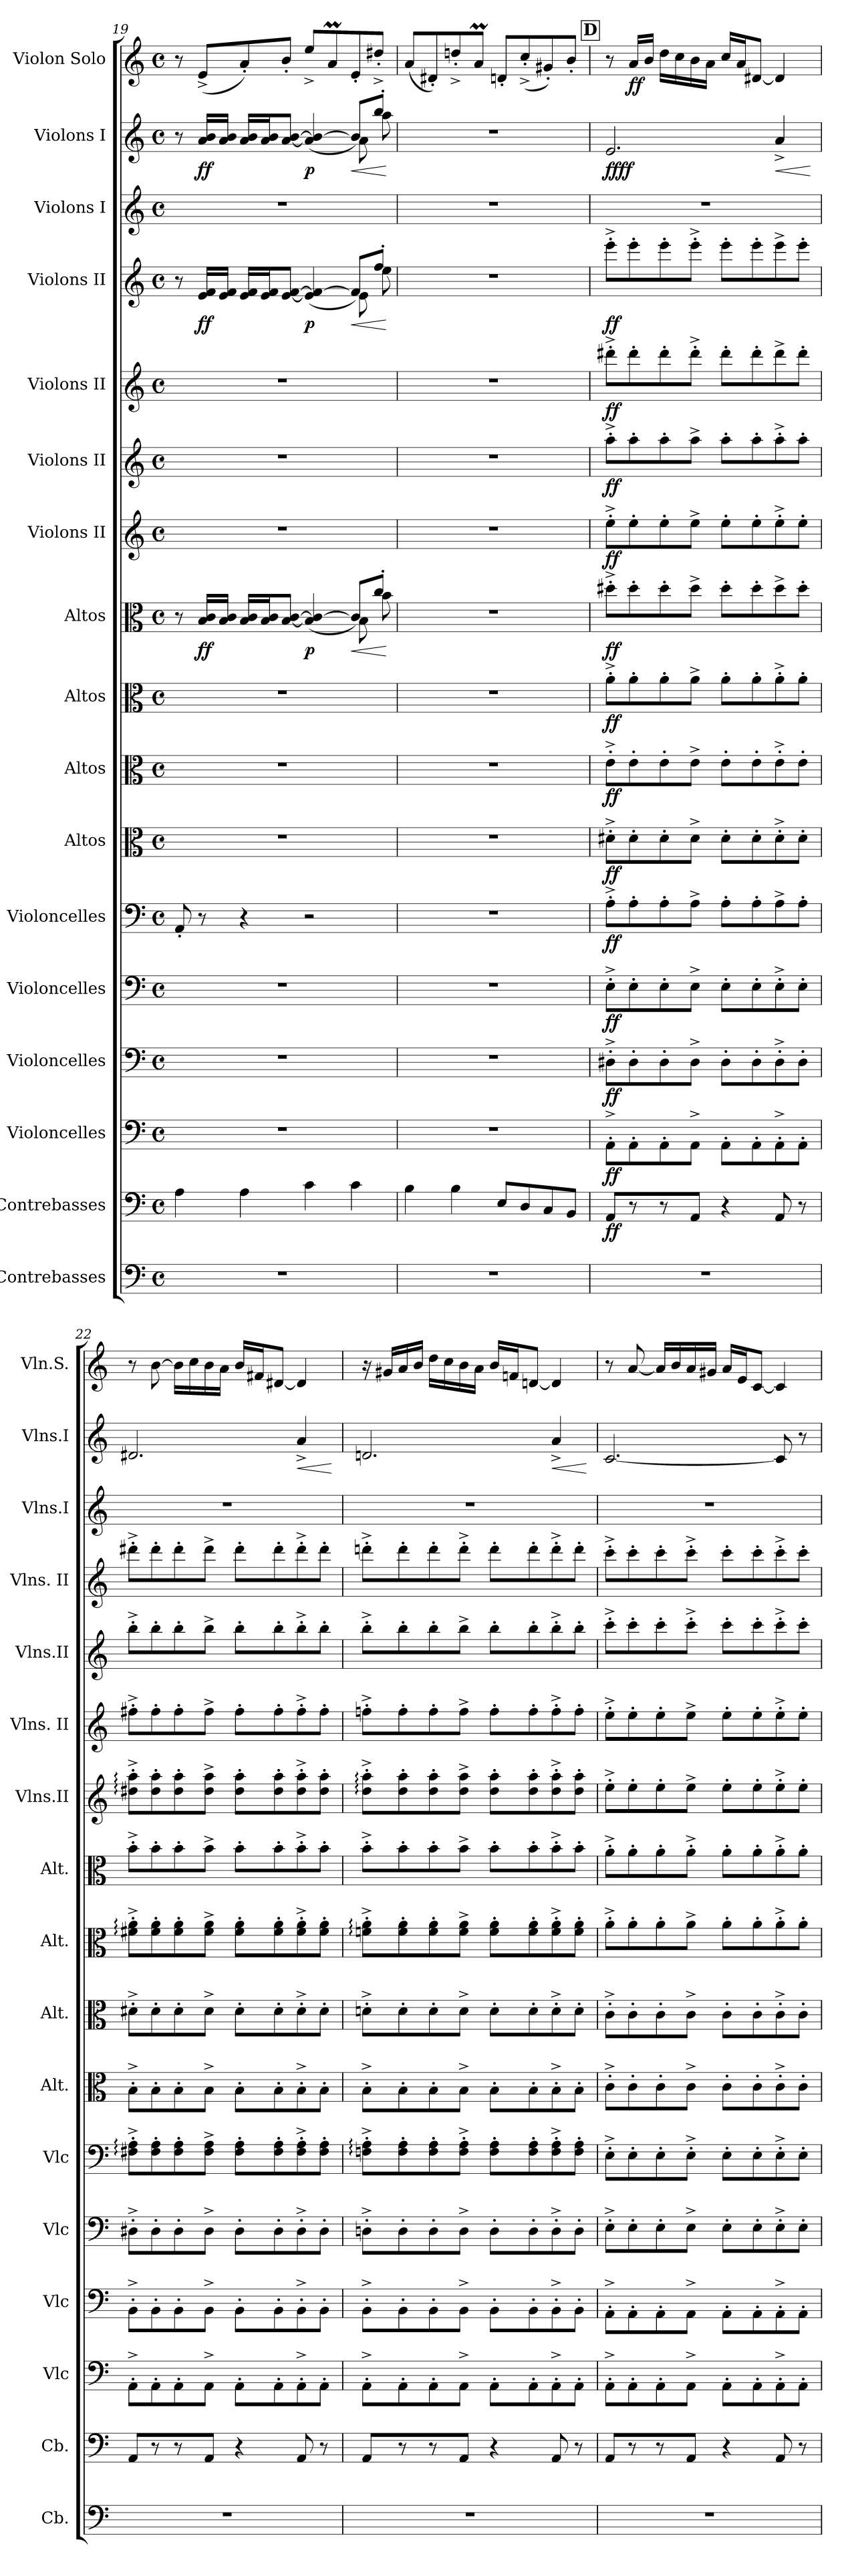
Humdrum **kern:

**kern	**kern	**dynam	**kern	**dynam	**kern	**dynam	**kern	**dynam	**kern	**dynam	**kern	**dynam	**kern	**dynam	**kern	**dynam	**kern	**dynam	**kern	**dynam	**kern	**dynam	**kern	**dynam	**kern	**dynam	**kern	**kern	**dynam	**kern	**dynam
*part17	*part16	*part16	*part15	*part15	*part14	*part14	*part13	*part13	*part12	*part12	*part11	*part11	*part10	*part10	*part9	*part9	*part8	*part8	*part7	*part7	*part6	*part6	*part5	*part5	*part4	*part4	*part3	*part2	*part2	*part1	*part1
*staff17	*staff16	*staff16	*staff15	*staff15	*staff14	*staff14	*staff13	*staff13	*staff12	*staff12	*staff11	*staff11	*staff10	*staff10	*staff9	*staff9	*staff8	*staff8	*staff7	*staff7	*staff6	*staff6	*staff5	*staff5	*staff4	*staff4	*staff3	*staff2	*staff2	*staff1	*staff1
*I"Contrebasses	*I"Contrebasses	*	*I"Violoncelles	*	*I"Violoncelles	*	*I"Violoncelles	*	*I"Violoncelles	*	*I"Altos	*	*I"Altos	*	*I"Altos	*	*I"Altos	*	*I"Violons II	*	*I"Violons II	*	*I"Violons II	*	*I"Violons II	*	*I"Violons I	*I"Violons I	*	*I"Violon Solo	*
*I'Cb.	*I'Cb.	*	*I'Vlc	*	*I'Vlc	*	*I'Vlc	*	*I'Vlc	*	*I'Alt.	*	*I'Alt.	*	*I'Alt.	*	*I'Alt.	*	*I'Vlns.II	*	*I'Vlns. II	*	*I'Vlns.II	*	*I'Vlns. II	*	*I'Vlns.I	*I'Vlns.I	*	*I'Vln.S.	*
*clefF4	*clefF4	*	*clefF4	*	*clefF4	*	*clefF4	*	*clefF4	*	*clefC3	*	*clefC3	*	*clefC3	*	*clefC3	*	*clefG2	*	*clefG2	*	*clefG2	*	*clefG2	*	*clefG2	*clefG2	*	*clefG2	*
*ITrd7c12	*ITrd7c12	*	*	*	*	*	*	*	*	*	*	*	*	*	*	*	*	*	*	*	*	*	*	*	*	*	*	*	*	*	*
*k[]	*k[]	*	*k[]	*	*k[]	*	*k[]	*	*k[]	*	*k[]	*	*k[]	*	*k[]	*	*k[]	*	*k[]	*	*k[]	*	*k[]	*	*k[]	*	*k[]	*k[]	*	*k[]	*
*M4/4	*M4/4	*	*M4/4	*	*M4/4	*	*M4/4	*	*M4/4	*	*M4/4	*	*M4/4	*	*M4/4	*	*M4/4	*	*M4/4	*	*M4/4	*	*M4/4	*	*M4/4	*	*M4/4	*M4/4	*	*M4/4	*
*met(c)	*met(c)	*	*met(c)	*	*met(c)	*	*met(c)	*	*met(c)	*	*met(c)	*	*met(c)	*	*met(c)	*	*met(c)	*	*met(c)	*	*met(c)	*	*met(c)	*	*met(c)	*	*met(c)	*met(c)	*	*met(c)	*
=19	=19	=19	=19	=19	=19	=19	=19	=19	=19	=19	=19	=19	=19	=19	=19	=19	=19	=19	=19	=19	=19	=19	=19	=19	=19	=19	=19	=19	=19	=19	=19
*	*	*	*	*	*	*	*	*	*	*	*	*	*	*	*	*	*^	*	*	*	*	*	*	*	*^	*	*	*^	*	*	*
1r	4AA\	.	1r	.	1r	.	1r	.	8AA'/	.	1r	.	1r	.	1r	.	8r	2.ryy	.	1r	.	1r	.	1r	.	8r	2.ryy	.	1r	8r	2.ryy	.	8r	.
!	!	!	!	!	!	!	!	!	!	!	!	!	!	!	!	!	!	!	!LO:DY:b	!	!	!	!	!	!	!	!	!LO:DY:b	!	!	!	!LO:DY:b	!	!
.	.	.	.	.	.	.	.	.	8r	.	.	.	.	.	.	.	16B/ 16c/LL	.	ff	.	.	.	.	.	.	16e/ 16f/LL	.	ff	.	16a/ 16b/LL	.	ff	(<8e^/L	.
.	.	.	.	.	.	.	.	.	.	.	.	.	.	.	.	.	16B/ 16c/JJ	.	.	.	.	.	.	.	.	16e/ 16f/JJ	.	.	.	16a/ 16b/JJ	.	.	.	.
.	4AA\	.	.	.	.	.	.	.	4r	.	.	.	.	.	.	.	16B/ 16c/LL	.	.	.	.	.	.	.	.	16e/ 16f/LL	.	.	.	16a/ 16b/LL	.	.	8a'/)	.
.	.	.	.	.	.	.	.	.	.	.	.	.	.	.	.	.	16B/ 16c/J	.	.	.	.	.	.	.	.	16e/ 16f/J	.	.	.	16a/ 16b/J	.	.	.	.
.	.	.	.	.	.	.	.	.	.	.	.	.	.	.	.	.	[8B/ [8c/J	.	.	.	.	.	.	.	.	[8e/ [8f/J	.	.	.	[8a/ [8b/J	.	.	8b'/J	.
!	!	!	!	!	!	!	!	!	!	!	!	!	!	!	!	!	!	!	!LO:DY:b	!	!	!	!	!	!	!	!	!LO:DY:b	!	!	!	!LO:DY:b	!	!
.	4C\	.	.	.	.	.	.	.	2r	.	.	.	.	.	.	.	(<4B/] 4c/_	.	p	.	.	.	.	.	.	(<4e/] 4f/_	.	p	.	(<4a/] 4b/_	.	p	8ee^/L	.
.	.	.	.	.	.	.	.	.	.	.	.	.	.	.	.	.	.	.	.	.	.	.	.	.	.	.	.	.	.	.	.	.	8aM/	.
!	!	!	!	!	!	!	!	!	!	!	!	!	!	!	!	!	!	!	!LO:HP:b	!	!	!	!	!	!	!	!	!LO:HP:b	!	!	!	!LO:HP:b	!	!
.	4C\	.	.	.	.	.	.	.	.	.	.	.	.	.	.	.	8c/L])	8B\	<	.	.	.	.	.	.	8f/L])	8e\	<	.	8b/L])	8a\	<	8e'/	.
.	.	.	.	.	.	.	.	.	.	.	.	.	.	.	.	.	8cc'/J	8b\	.	.	.	.	.	.	.	8ff'/J	8ee\	.	.	8bb'/J	8aa\	.	8dd#X'^/J	.
*	*	*	*	*	*	*	*	*	*	*	*	*	*	*	*	*	*v	*v	*	*	*	*	*	*	*	*v	*v	*	*	*v	*v	*	*	*
.	.	.	.	.	.	.	.	.	.	.	.	.	.	.	.	.	.	[	.	.	.	.	.	.	.	[	.	.	[	.	.
=20	=20	=20	=20	=20	=20	=20	=20	=20	=20	=20	=20	=20	=20	=20	=20	=20	=20	=20	=20	=20	=20	=20	=20	=20	=20	=20	=20	=20	=20	=20	=20
1r	4BB\	.	1r	.	1r	.	1r	.	1r	.	1r	.	1r	.	1r	.	1r	.	1r	.	1r	.	1r	.	1r	.	1r	1r	.	(<8a/L	.
.	.	.	.	.	.	.	.	.	.	.	.	.	.	.	.	.	.	.	.	.	.	.	.	.	.	.	.	.	.	8d#X'/)	.
.	4BB\	.	.	.	.	.	.	.	.	.	.	.	.	.	.	.	.	.	.	.	.	.	.	.	.	.	.	.	.	8ddn'^/	.
.	.	.	.	.	.	.	.	.	.	.	.	.	.	.	.	.	.	.	.	.	.	.	.	.	.	.	.	.	.	8aM/J	.
.	8EE/L	.	.	.	.	.	.	.	.	.	.	.	.	.	.	.	.	.	.	.	.	.	.	.	.	.	.	.	.	8dn'/L	.
.	8DD/	.	.	.	.	.	.	.	.	.	.	.	.	.	.	.	.	.	.	.	.	.	.	.	.	.	.	.	.	(<8cc'^/	.
.	8CC/	.	.	.	.	.	.	.	.	.	.	.	.	.	.	.	.	.	.	.	.	.	.	.	.	.	.	.	.	8g#X'/)	.
.	8BBB/J	.	.	.	.	.	.	.	.	.	.	.	.	.	.	.	.	.	.	.	.	.	.	.	.	.	.	.	.	8b'/J	.
!!LO:REH:place=s1:a:B:fs=14:t=D
=21	=21	=21	=21	=21	=21	=21	=21	=21	=21	=21	=21	=21	=21	=21	=21	=21	=21	=21	=21	=21	=21	=21	=21	=21	=21	=21	=21	=21	=21	=21	=21
!	!	!LO:DY:b	!	!LO:DY:b	!	!LO:DY:b	!	!LO:DY:b	!	!LO:DY:b	!	!LO:DY:b	!	!LO:DY:b	!	!LO:DY:b	!	!LO:DY:b	!	!LO:DY:b	!	!LO:DY:b	!	!LO:DY:b	!	!LO:DY:b	!	!	!LO:DY:b	!	!
!	!	!	!	!	!	!	!	!	!	!	!	!	!	!	!	!	!	!	!	!	!	!	!	!	!	!	!	!	!LO:DY:n=1:b	!	!
1r	8AAA/L	ff	8AA'^\L	ff	8D#X'^\L	ff	8E'^\L	ff	8A'^\L	ff	8d#X'^\L	ff	8e'^\L	ff	8a'^\L	ff	8dd#X'^\L	ff	8ee'^\L	ff	8aa'^\L	ff	8ddd#X'^\L	ff	8eee'^\L	ff	1r	2.e/	ff ff	8r	.
!	!	!	!	!	!	!	!	!	!	!	!	!	!	!	!	!	!	!	!	!	!	!	!	!	!	!	!	!	!	!	!LO:DY:b
.	8r	.	8AA'\	.	8D#'\	.	8E'\	.	8A'\	.	8d#'\	.	8e'\	.	8a'\	.	8dd#'\	.	8ee'\	.	8aa'\	.	8ddd#'\	.	8eee'\	.	.	.	.	16a/LL	ff
.	.	.	.	.	.	.	.	.	.	.	.	.	.	.	.	.	.	.	.	.	.	.	.	.	.	.	.	.	.	16b/JJ	.
.	8r	.	8AA'\	.	8D#'\	.	8E'\	.	8A'\	.	8d#'\	.	8e'\	.	8a'\	.	8dd#'\	.	8ee'\	.	8aa'\	.	8ddd#'\	.	8eee'\	.	.	.	.	16dd\LL	.
.	.	.	.	.	.	.	.	.	.	.	.	.	.	.	.	.	.	.	.	.	.	.	.	.	.	.	.	.	.	16cc\	.
.	8AAA/J	.	8AA^\J	.	8D#^\J	.	8E^\J	.	8A^\J	.	8d#^\J	.	8e^\J	.	8a^\J	.	8dd#^\J	.	8ee^\J	.	8aa^\J	.	8ddd#'^\J	.	8eee'^\J	.	.	.	.	16b\	.
.	.	.	.	.	.	.	.	.	.	.	.	.	.	.	.	.	.	.	.	.	.	.	.	.	.	.	.	.	.	16a\JJ	.
.	4r	.	8AA'\L	.	8D#'\L	.	8E'\L	.	8A'\L	.	8d#'\L	.	8e'\L	.	8a'\L	.	8dd#'\L	.	8ee'\L	.	8aa'\L	.	8ddd#'\L	.	8eee'\L	.	.	.	.	16cc/LL	.
.	.	.	.	.	.	.	.	.	.	.	.	.	.	.	.	.	.	.	.	.	.	.	.	.	.	.	.	.	.	16a/J	.
.	.	.	8AA'\	.	8D#'\	.	8E'\	.	8A'\	.	8d#'\	.	8e'\	.	8a'\	.	8dd#'\	.	8ee'\	.	8aa'\	.	8ddd#'\	.	8eee'\	.	.	.	.	[8d#X/J	.
!	!	!	!	!	!	!	!	!	!	!	!	!	!	!	!	!	!	!	!	!	!	!	!	!	!	!	!	!	!LO:HP:b	!	!
.	8AAA/	.	8AA'^\	.	8D#'^\	.	8E'^\	.	8A^\	.	8d#'^\	.	8e'^\	.	8a'^\	.	8dd#^\	.	8ee'^\	.	8aa'^\	.	8ddd#^\	.	8eee^\	.	.	4a^/	<	4d#/]	.
.	8r	.	8AA'\J	.	8D#'\J	.	8E'\J	.	8A'\J	.	8d#'\J	.	8e'\J	.	8a'\J	.	8dd#'\J	.	8ee'\J	.	8aa'\J	.	8ddd#'\J	.	8eee'\J	.	.	.	.	.	.
.	.	.	.	.	.	.	.	.	.	.	.	.	.	.	.	.	.	.	.	.	.	.	.	.	.	.	.	.	[	.	.
!!LO:PB:g=z
=22	=22	=22	=22	=22	=22	=22	=22	=22	=22	=22	=22	=22	=22	=22	=22	=22	=22	=22	=22	=22	=22	=22	=22	=22	=22	=22	=22	=22	=22	=22	=22
1r	8AAA/L	.	8AA'^\L	.	8BB'^\L	.	8D#X'^\L	.	8F#X\:'^ 8A\:'^L	.	8B'^\L	.	8d#X'^\L	.	8f#X\:'^ 8a\:'^L	.	8b'^\L	.	8dd#X\:'^ 8aa\:'^L	.	8ff#X'^\L	.	8bb'^\L	.	8ddd#X'^\L	.	1r	2.d#X/	.	8r	.
.	8r	.	8AA'\	.	8BB'\	.	8D#'\	.	8F#\' 8A\'	.	8B'\	.	8d#'\	.	8f#\' 8a\'	.	8b'\	.	8dd#\' 8aa\'	.	8ff#'\	.	8bb'\	.	8ddd#'\	.	.	.	.	[8b\	.
.	8r	.	8AA'\	.	8BB'\	.	8D#'\	.	8F#\' 8A\'	.	8B'\	.	8d#'\	.	8f#\' 8a\'	.	8b'\	.	8dd#\' 8aa\'	.	8ff#'\	.	8bb'\	.	8ddd#'\	.	.	.	.	16b\LL]	.
.	.	.	.	.	.	.	.	.	.	.	.	.	.	.	.	.	.	.	.	.	.	.	.	.	.	.	.	.	.	16cc\	.
.	8AAA/J	.	8AA^\J	.	8BB^\J	.	8D#^\J	.	8F#\^ 8A\^J	.	8B^\J	.	8d#^\J	.	8f#\^ 8a\^J	.	8b^\J	.	8dd#\^ 8aa\^J	.	8ff#^\J	.	8bb^\J	.	8ddd#^\J	.	.	.	.	16b\	.
.	.	.	.	.	.	.	.	.	.	.	.	.	.	.	.	.	.	.	.	.	.	.	.	.	.	.	.	.	.	16a\JJ	.
.	4r	.	8AA'\L	.	8BB'\L	.	8D#'\L	.	8F#\' 8A\'L	.	8B'\L	.	8d#'\L	.	8f#\' 8a\'L	.	8b'\L	.	8dd#\' 8aa\'L	.	8ff#'\L	.	8bb'\L	.	8ddd#'\L	.	.	.	.	16b/LL	.
.	.	.	.	.	.	.	.	.	.	.	.	.	.	.	.	.	.	.	.	.	.	.	.	.	.	.	.	.	.	16f#X/J	.
.	.	.	8AA'\	.	8BB'\	.	8D#'\	.	8F#\' 8A\'	.	8B'\	.	8d#'\	.	8f#\' 8a\'	.	8b'\	.	8dd#\' 8aa\'	.	8ff#'\	.	8bb'\	.	8ddd#'\	.	.	.	.	[8d#X/J	.
!	!	!	!	!	!	!	!	!	!	!	!	!	!	!	!	!	!	!	!	!	!	!	!	!	!	!	!	!	!LO:HP:b	!	!
.	8AAA/	.	8AA'^\	.	8BB'^\	.	8D#'^\	.	8F#\'^ 8A\'^	.	8B'^\	.	8d#'^\	.	8f#\'^ 8a\'^	.	8b'^\	.	8dd#\'^ 8aa\'^	.	8ff#'^\	.	8bb'^\	.	8ddd#'^\	.	.	4a^/	<	4d#/]	.
.	8r	.	8AA'\J	.	8BB'\J	.	8D#'\J	.	8F#\' 8A\'J	.	8B'\J	.	8d#'\J	.	8f#\' 8a\'J	.	8b'\J	.	8dd#\' 8aa\'J	.	8ff#'\J	.	8bb'\J	.	8ddd#'\J	.	.	.	.	.	.
.	.	.	.	.	.	.	.	.	.	.	.	.	.	.	.	.	.	.	.	.	.	.	.	.	.	.	.	.	[	.	.
=23	=23	=23	=23	=23	=23	=23	=23	=23	=23	=23	=23	=23	=23	=23	=23	=23	=23	=23	=23	=23	=23	=23	=23	=23	=23	=23	=23	=23	=23	=23	=23
1r	8AAA/L	.	8AA'^\L	.	8BB'^\L	.	8Dn'^\L	.	8Fn\:'^ 8A\:'^L	.	8B'^\L	.	8dn'^\L	.	8fn\:'^ 8a\:'^L	.	8b'^\L	.	8dd\:'^ 8aa\:'^L	.	8ffn'^\L	.	8bb'^\L	.	8dddn'^\L	.	1r	2.dn/	.	16r	.
.	.	.	.	.	.	.	.	.	.	.	.	.	.	.	.	.	.	.	.	.	.	.	.	.	.	.	.	.	.	16g#X/LL	.
.	8r	.	8AA'\	.	8BB'\	.	8D'\	.	8F\' 8A\'	.	8B'\	.	8d'\	.	8f\' 8a\'	.	8b'\	.	8dd\' 8aa\'	.	8ff'\	.	8bb'\	.	8ddd'\	.	.	.	.	16a/	.
.	.	.	.	.	.	.	.	.	.	.	.	.	.	.	.	.	.	.	.	.	.	.	.	.	.	.	.	.	.	16b/JJ	.
.	8r	.	8AA'\	.	8BB'\	.	8D'\	.	8F\' 8A\'	.	8B'\	.	8d'\	.	8f\' 8a\'	.	8b'\	.	8dd\' 8aa\'	.	8ff'\	.	8bb'\	.	8ddd'\	.	.	.	.	16dd\LL	.
.	.	.	.	.	.	.	.	.	.	.	.	.	.	.	.	.	.	.	.	.	.	.	.	.	.	.	.	.	.	16cc\	.
.	8AAA/J	.	8AA^\J	.	8BB^\J	.	8D^\J	.	8F\'^ 8A\'^J	.	8B^\J	.	8d^\J	.	8f\^ 8a\^J	.	8b^\J	.	8dd\^ 8aa\^J	.	8ff^\J	.	8bb^\J	.	8ddd'^\J	.	.	.	.	16b\	.
.	.	.	.	.	.	.	.	.	.	.	.	.	.	.	.	.	.	.	.	.	.	.	.	.	.	.	.	.	.	16a\JJ	.
.	4r	.	8AA'\L	.	8BB'\L	.	8D'\L	.	8F\' 8A\'L	.	8B'\L	.	8d'\L	.	8f\' 8a\'L	.	8b'\L	.	8dd\' 8aa\'L	.	8ff'\L	.	8bb'\L	.	8ddd'\L	.	.	.	.	16b/LL	.
.	.	.	.	.	.	.	.	.	.	.	.	.	.	.	.	.	.	.	.	.	.	.	.	.	.	.	.	.	.	16fn/J	.
.	.	.	8AA'\	.	8BB'\	.	8D'\	.	8F\' 8A\'	.	8B'\	.	8d'\	.	8f\' 8a\'	.	8b'\	.	8dd\' 8aa\'	.	8ff'\	.	8bb'\	.	8ddd'\	.	.	.	.	[8dn/J	.
!	!	!	!	!	!	!	!	!	!	!	!	!	!	!	!	!	!	!	!	!	!	!	!	!	!	!	!	!	!LO:HP:b	!	!
.	8AAA/	.	8AA'^\	.	8BB'^\	.	8D'^\	.	8F\'^ 8A\'^	.	8B'^\	.	8d'^\	.	8f\'^ 8a\'^	.	8b'^\	.	8dd\'^ 8aa\'^	.	8ff'^\	.	8bb'^\	.	8ddd'^\	.	.	4a^/	<	4d/]	.
.	8r	.	8AA'\J	.	8BB'\J	.	8D'\J	.	8F\' 8A\'J	.	8B'\J	.	8d'\J	.	8f\' 8a\'J	.	8b'\J	.	8dd\' 8aa\'J	.	8ff'\J	.	8bb'\J	.	8ddd'\J	.	.	.	.	.	.
.	.	.	.	.	.	.	.	.	.	.	.	.	.	.	.	.	.	.	.	.	.	.	.	.	.	.	.	.	[	.	.
=24	=24	=24	=24	=24	=24	=24	=24	=24	=24	=24	=24	=24	=24	=24	=24	=24	=24	=24	=24	=24	=24	=24	=24	=24	=24	=24	=24	=24	=24	=24	=24
1r	8AAA/L	.	8AA'^\L	.	8AA'^\L	.	8E'^\L	.	8E'^\L	.	8c'^\L	.	8c'^\L	.	8a'^\L	.	8a'^\L	.	8ee'^\L	.	8ee'^\L	.	8ccc'^\L	.	8ccc'^\L	.	1r	[2.c/	.	8r	.
.	8r	.	8AA'\	.	8AA'\	.	8E'\	.	8E'\	.	8c'\	.	8c'\	.	8a'\	.	8a'\	.	8ee'\	.	8ee'\	.	8ccc'\	.	8ccc'\	.	.	.	.	[8a/	.
.	8r	.	8AA'\	.	8AA'\	.	8E'\	.	8E'\	.	8c'\	.	8c'\	.	8a'\	.	8a'\	.	8ee'\	.	8ee'\	.	8ccc'\	.	8ccc'\	.	.	.	.	16a/LL]	.
.	.	.	.	.	.	.	.	.	.	.	.	.	.	.	.	.	.	.	.	.	.	.	.	.	.	.	.	.	.	16b/	.
.	8AAA/J	.	8AA^\J	.	8AA^\J	.	8E^\J	.	8E'^\J	.	8c^\J	.	8c^\J	.	8a^\J	.	8a'^\J	.	8ee^\J	.	8ee^\J	.	8ccc'^\J	.	8ccc'^\J	.	.	.	.	16a/	.
.	.	.	.	.	.	.	.	.	.	.	.	.	.	.	.	.	.	.	.	.	.	.	.	.	.	.	.	.	.	16g#X/JJ	.
.	4r	.	8AA'\L	.	8AA'\L	.	8E'\L	.	8E'\L	.	8c'\L	.	8c'\L	.	8a'\L	.	8a'\L	.	8ee'\L	.	8ee'\L	.	8ccc'\L	.	8ccc'\L	.	.	.	.	16a/LL	.
.	.	.	.	.	.	.	.	.	.	.	.	.	.	.	.	.	.	.	.	.	.	.	.	.	.	.	.	.	.	16e/J	.
.	.	.	8AA'\	.	8AA'\	.	8E'\	.	8E'\	.	8c'\	.	8c'\	.	8a'\	.	8a'\	.	8ee'\	.	8ee'\	.	8ccc'\	.	8ccc'\	.	.	.	.	[8c/J	.
.	8AAA/	.	8AA'^\	.	8AA'^\	.	8E'^\	.	8E'^\	.	8c'^\	.	8c'^\	.	8a'^\	.	8a'^\	.	8ee'^\	.	8ee'^\	.	8ccc'^\	.	8ccc'^\	.	.	8c/]	.	4c/]	.
.	8r	.	8AA'\J	.	8AA'\J	.	8E'\J	.	8E'\J	.	8c'\J	.	8c'\J	.	8a'\J	.	8a'\J	.	8ee'\J	.	8ee'\J	.	8ccc'\J	.	8ccc'\J	.	.	8r	.	.	.
=	=	=	=	=	=	=	=	=	=	=	=	=	=	=	=	=	=	=	=	=	=	=	=	=	=	=	=	=	=	=	=
*-	*-	*-	*-	*-	*-	*-	*-	*-	*-	*-	*-	*-	*-	*-	*-	*-	*-	*-	*-	*-	*-	*-	*-	*-	*-	*-	*-	*-	*-	*-	*-
